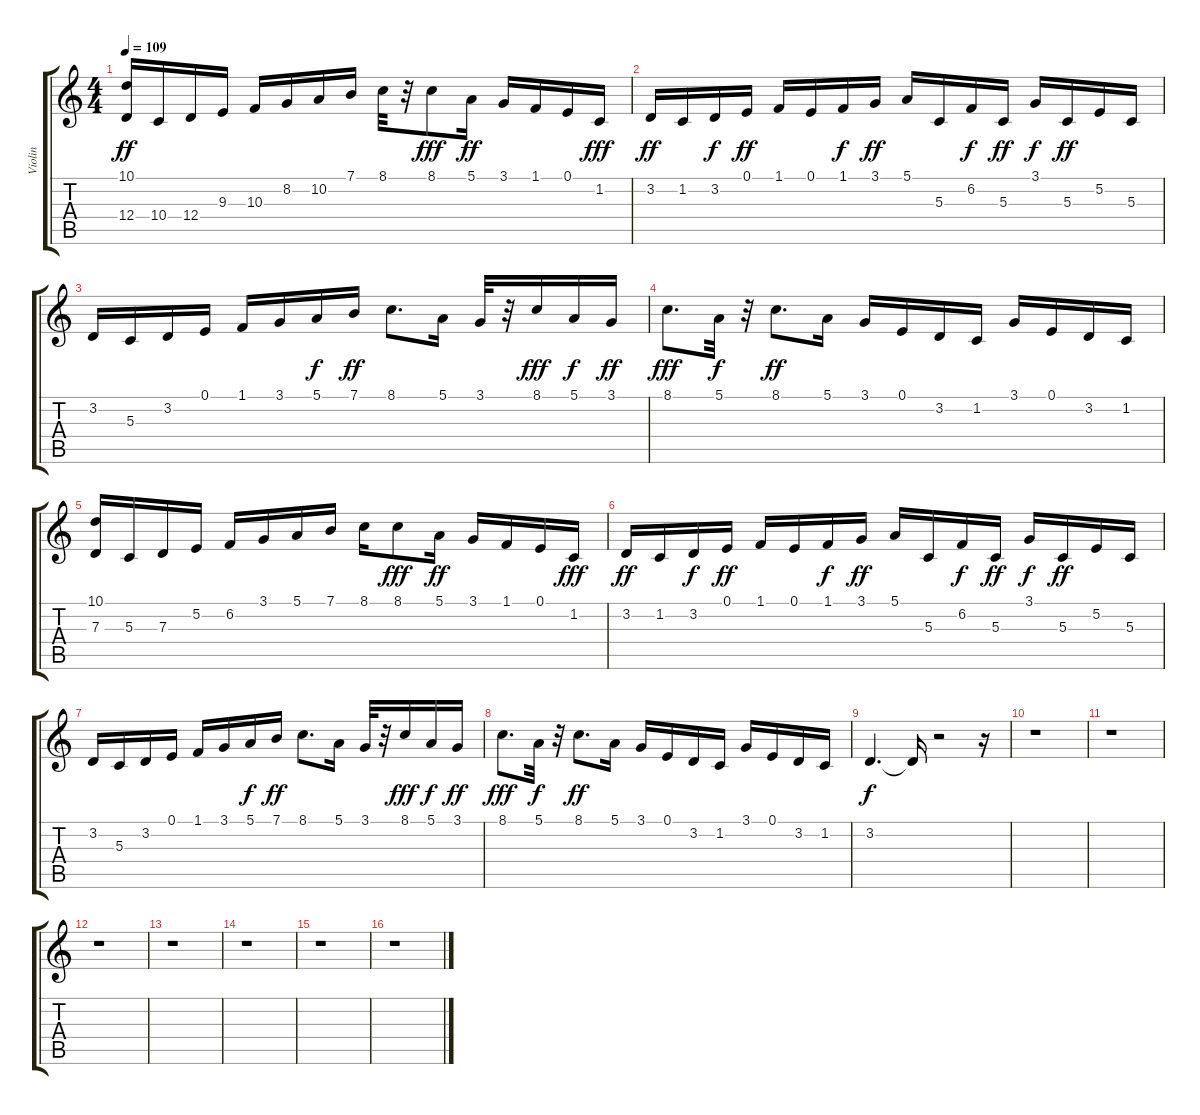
\track ("Violin" "Violin") {instrument violin}
\staff {score tabs}
\tuning (E4 B3 G3 D3 A2 E2) {hide}
\ts (4 4)
\tempo 109
\clef g2
\ks c
(10.1 12.4).16{dy ff} 10.4.16 12.4.16 9.3.16 10.3.16 8.2.16 10.2.16 7.1.16 8.1.32 r.32 8.1.8{dy fff} 5.1.16{dy ff} 3.1.16 1.1.16 0.1.16 1.2.16{dy fff} |
3.2.16{dy ff} 1.2.16 3.2.16{dy f} 0.1.16{dy ff} 1.1.16 0.1.16 1.1.16{dy f} 3.1.16{dy ff} 5.1.16 5.3.16 6.2.16{dy f} 5.3.16{dy ff} 3.1.16{dy f} 5.3.16{dy ff} 5.2.16 5.3.16 |
3.2.16 5.3.16 3.2.16 0.1.16 1.1.16 3.1.16 5.1.16{dy f} 7.1.16{dy ff} 8.1.8{d} 5.1.16 3.1.32 r.32 8.1.16{dy fff} 5.1.16{dy f} 3.1.16{dy ff} |
8.1.8{d dy fff} 5.1.32{dy f} r.32 8.1.8{d dy ff} 5.1.16 3.1.16 0.1.16 3.2.16 1.2.16 3.1.16 0.1.16 3.2.16 1.2.16 |
(10.1 7.3).16 5.3.16 7.3.16 5.2.16 6.2.16 3.1.16 5.1.16 7.1.16 8.1.16 8.1.8{dy fff} 5.1.16{dy ff} 3.1.16 1.1.16 0.1.16 1.2.16{dy fff} |
3.2.16{dy ff} 1.2.16 3.2.16{dy f} 0.1.16{dy ff} 1.1.16 0.1.16 1.1.16{dy f} 3.1.16{dy ff} 5.1.16 5.3.16 6.2.16{dy f} 5.3.16{dy ff} 3.1.16{dy f} 5.3.16{dy ff} 5.2.16 5.3.16 |
3.2.16 5.3.16 3.2.16 0.1.16 1.1.16 3.1.16 5.1.16{dy f} 7.1.16{dy ff} 8.1.8{d} 5.1.16 3.1.32 r.32 8.1.16{dy fff} 5.1.16{dy f} 3.1.16{dy ff} |
8.1.8{d dy fff} 5.1.32{dy f} r.32 8.1.8{d dy ff} 5.1.16 3.1.16 0.1.16 3.2.16 1.2.16 3.1.16 0.1.16 3.2.16 1.2.16 |
3.2.4{d dy f} 3.2{t}.16 r.2 r.16 |
r.1 |
r.1 |
r.1 |
r.1 |
r.1 |
r.1 |
r.1
